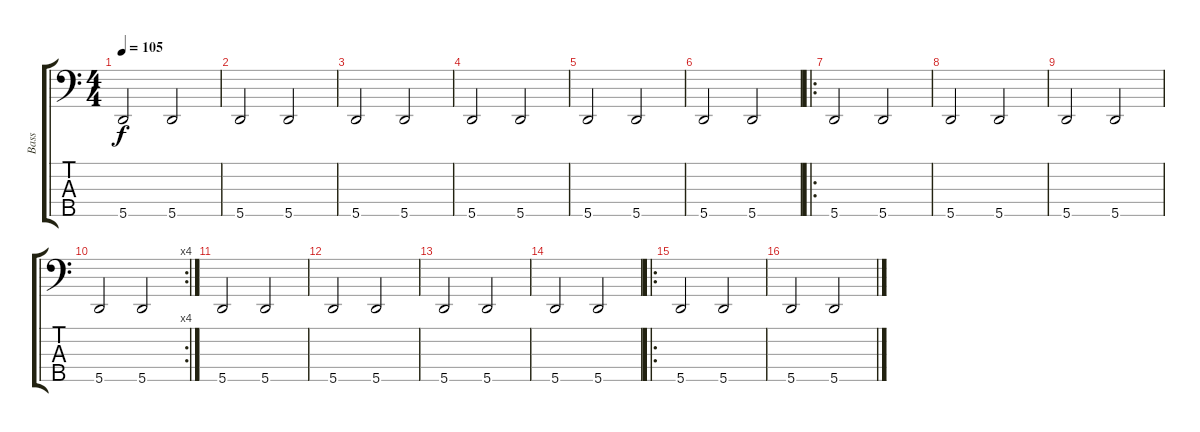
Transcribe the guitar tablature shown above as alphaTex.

\track ("Bass" "Bass") {instrument electricbassfinger}
\staff {score tabs}
\tuning (F2 C2 G1 D1 A0) {hide}
\ts (4 4)
\tempo 105
\clef f4
\ks c
5.5.2{dy f} 5.5.2 |
5.5.2 5.5.2 |
5.5.2 5.5.2 |
5.5.2 5.5.2 |
5.5.2 5.5.2 |
5.5.2 5.5.2 |
\ro
5.5.2 5.5.2 |
5.5.2 5.5.2 |
5.5.2 5.5.2 |
\rc 4
5.5.2 5.5.2 |
5.5.2 5.5.2 |
5.5.2 5.5.2 |
5.5.2 5.5.2 |
5.5.2 5.5.2 |
\ro
5.5.2 5.5.2 |
5.5.2 5.5.2
